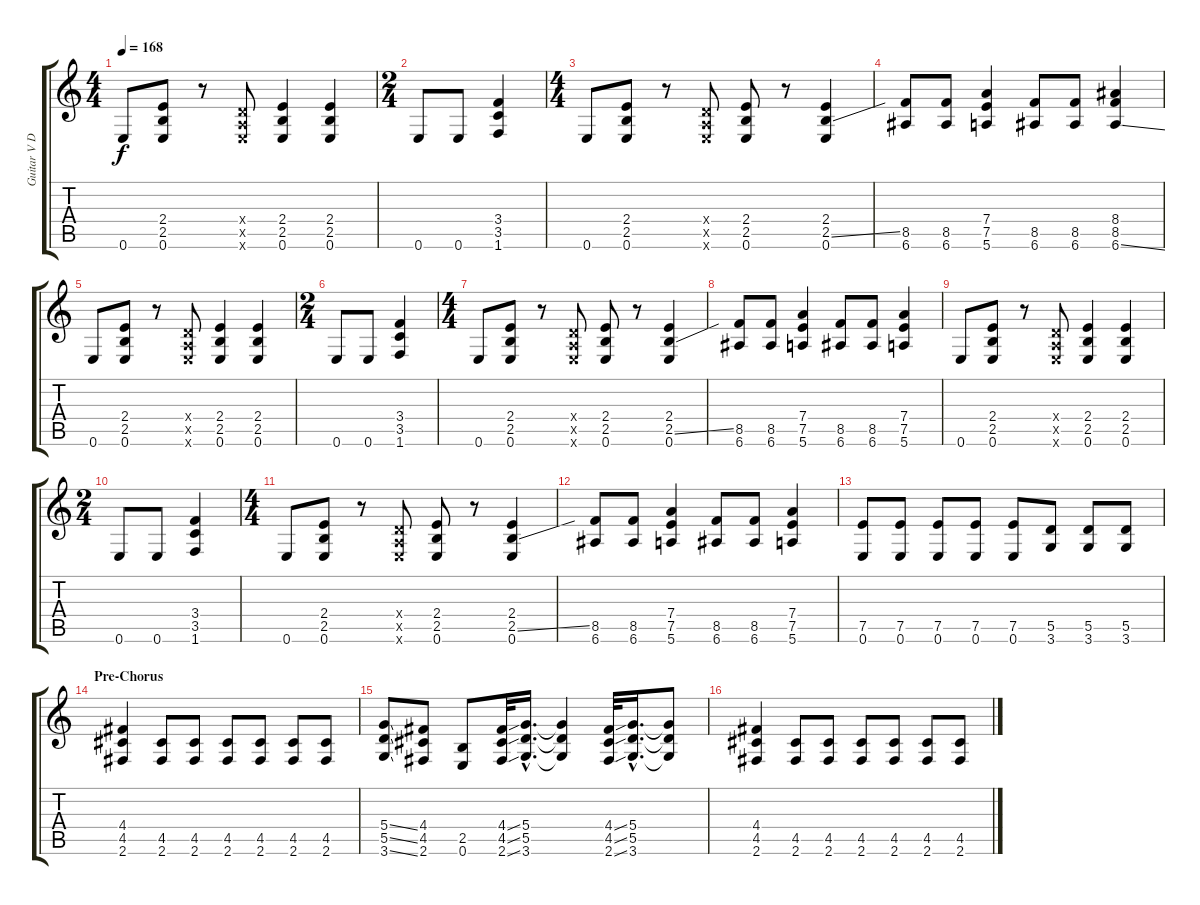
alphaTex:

\track ("Guitar V Distortion" "Guitar V D") {instrument distortionguitar}
\staff {score tabs}
\tuning (E4 B3 G3 D3 A2 E2) {hide}
\ts (4 4)
\tempo 168
\clef g2
\ks c
0.6.8{dy f} (2.4 2.5 0.6).8 r.8 (0.4{x} 0.5{x} 0.6{x}).8 (2.4 2.5 0.6).4 (2.4 2.5 0.6).4 |
\ts (2 4)
0.6.8 0.6.8 (3.4 3.5 1.6).4 |
\ts (4 4)
0.6.8 (2.4 2.5 0.6).8 r.8 (0.4{x} 0.5{x} 0.6{x}).8 (2.4 2.5 0.6).8 r.8 (2.4 2.5{ss} 0.6).4 |
(8.5 6.6).8 (8.5 6.6).8 (7.4 7.5 5.6).4 (8.5 6.6).8 (8.5 6.6).8 (8.4 8.5 6.6{ss}).4 |
0.6.8 (2.4 2.5 0.6).8 r.8 (0.4{x} 0.5{x} 0.6{x}).8 (2.4 2.5 0.6).4 (2.4 2.5 0.6).4 |
\ts (2 4)
0.6.8 0.6.8 (3.4 3.5 1.6).4 |
\ts (4 4)
0.6.8 (2.4 2.5 0.6).8 r.8 (0.4{x} 0.5{x} 0.6{x}).8 (2.4 2.5 0.6).8 r.8 (2.4 2.5{ss} 0.6).4 |
(8.5 6.6).8 (8.5 6.6).8 (7.4 7.5 5.6).4 (8.5 6.6).8 (8.5 6.6).8 (7.4 7.5 5.6).4 |
0.6.8 (2.4 2.5 0.6).8 r.8 (0.4{x} 0.5{x} 0.6{x}).8 (2.4 2.5 0.6).4 (2.4 2.5 0.6).4 |
\ts (2 4)
0.6.8 0.6.8 (3.4 3.5 1.6).4 |
\ts (4 4)
0.6.8 (2.4 2.5 0.6).8 r.8 (0.4{x} 0.5{x} 0.6{x}).8 (2.4 2.5 0.6).8 r.8 (2.4 2.5{ss} 0.6).4 |
(8.5 6.6).8 (8.5 6.6).8 (7.4 7.5 5.6).4 (8.5 6.6).8 (8.5 6.6).8 (7.4 7.5 5.6).4 |
(7.5 0.6).8 (7.5 0.6).8 (7.5 0.6).8 (7.5 0.6).8 (7.5 0.6).8 (5.5 3.6).8 (5.5 3.6).8 (5.5 3.6).8 |
\section ("" "Pre-Chorus")
(4.4 4.5 2.6).4 (4.5 2.6).8 (4.5 2.6).8 (4.5 2.6).8 (4.5 2.6).8 (4.5 2.6).8 (4.5 2.6).8 |
(5.4{ss} 5.5{ss} 3.6{ss}).8 (4.4 4.5 2.6).8 (2.5 0.6).8 (4.4{ss} 4.5{ss} 2.6{ss}).32 (5.4{hac} 5.5{hac} 3.6{hac}).16{d} (5.4{t} 5.5{t} 3.6{t}).4 (4.4{ss} 4.5{ss} 2.6{ss}).32 (5.4{hac} 5.5{hac} 3.6{hac}).16{d} (5.4{t} 5.5{t} 3.6{t}).8 |
(4.4 4.5 2.6).4 (4.5 2.6).8 (4.5 2.6).8 (4.5 2.6).8 (4.5 2.6).8 (4.5 2.6).8 (4.5 2.6).8
